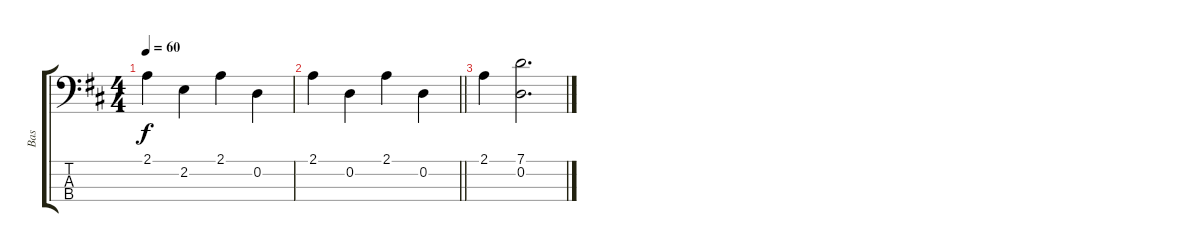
\track ("Bas" "Bas") {instrument electricbassfinger}
\staff {score tabs}
\tuning (G2 D2 A1 E1) {hide}
\ts (4 4)
\tempo 60
\clef f4
\ks d
2.1.4{dy f} 2.2.4 2.1.4 0.2.4 |
\barLineRight lightlight
2.1.4 0.2.4 2.1.4 0.2.4 |
2.1.4 (7.1 0.2).2{d}
